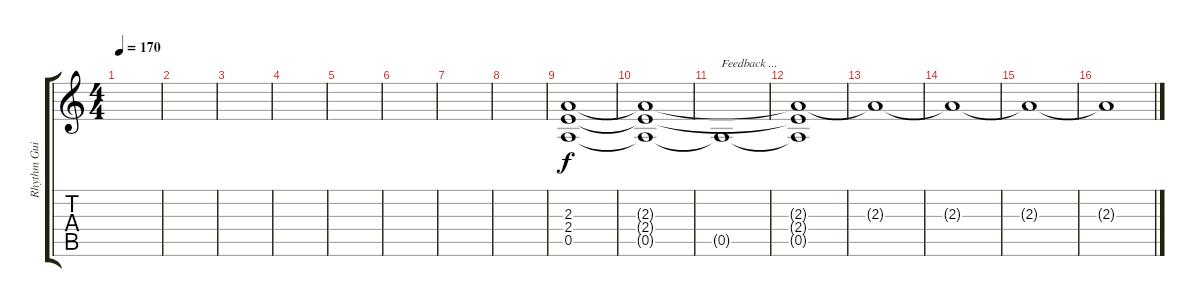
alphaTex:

\track ("Rhythm Guitar 2" "Rhythm Gui") {instrument overdrivenguitar}
\staff {score tabs}
\tuning (E4 B3 G3 D3 A2 E2) {hide}
\ts (4 4)
\tempo 170
\clef g2
\ks c
|
|
|
|
\section ("" "")
|
|
|
|
\section ("" "")
(2.3 2.4 0.5).1{volume 12 instrument distortionguitar} |
(2.3{t} 2.4{t} 0.5{t}).1 |
0.5{t}.1{txt "Feedback ..." volume 4} |
(2.3{t} 2.4{t} 0.5{t}).1 |
2.3{t}.1 |
2.3{t}.1 |
2.3{t}.1 |
2.3{t}.1
